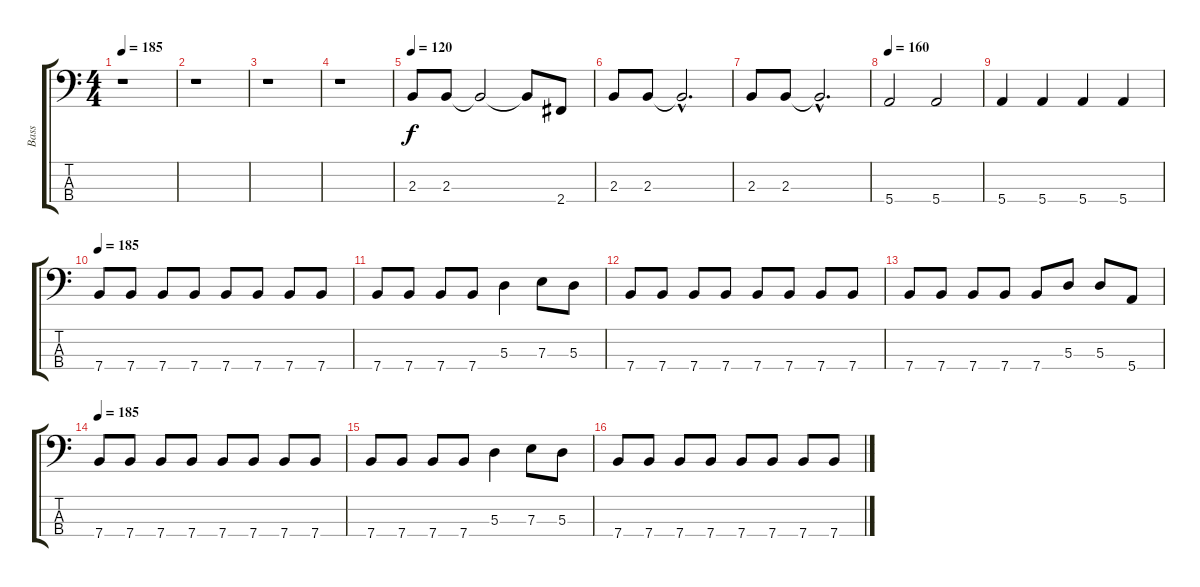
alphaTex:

\track ("Bass" "Bass") {instrument electricbassfinger}
\staff {score tabs}
\tuning (G2 D2 A1 E1) {hide}
\ts (4 4)
\tempo 185
\tempo 120
\tempo 185
\clef f4
\ks c
r.1{dy f instrument electricbassfinger} |
r.1 |
r.1 |
r.1 |
\tempo 120
2.3.8 2.3.8 2.3{t}.2 2.3{t}.8 2.4.8 |
2.3.8 2.3.8 2.3{hac t}.2{d} |
2.3.8 2.3.8 2.3{hac t}.2{d} |
\tempo 160
5.4.2 5.4.2 |
5.4.4 5.4.4 5.4.4 5.4.4 |
\tempo 185
7.4.8 7.4.8 7.4.8 7.4.8 7.4.8 7.4.8 7.4.8 7.4.8 |
7.4.8 7.4.8 7.4.8 7.4.8 5.3.4 7.3.8 5.3.8 |
7.4.8 7.4.8 7.4.8 7.4.8 7.4.8 7.4.8 7.4.8 7.4.8 |
7.4.8 7.4.8 7.4.8 7.4.8 7.4.8 5.3.8 5.3.8 5.4.8 |
\tempo 185
7.4.8 7.4.8 7.4.8 7.4.8 7.4.8 7.4.8 7.4.8 7.4.8 |
7.4.8 7.4.8 7.4.8 7.4.8 5.3.4 7.3.8 5.3.8 |
7.4.8 7.4.8 7.4.8 7.4.8 7.4.8 7.4.8 7.4.8 7.4.8
